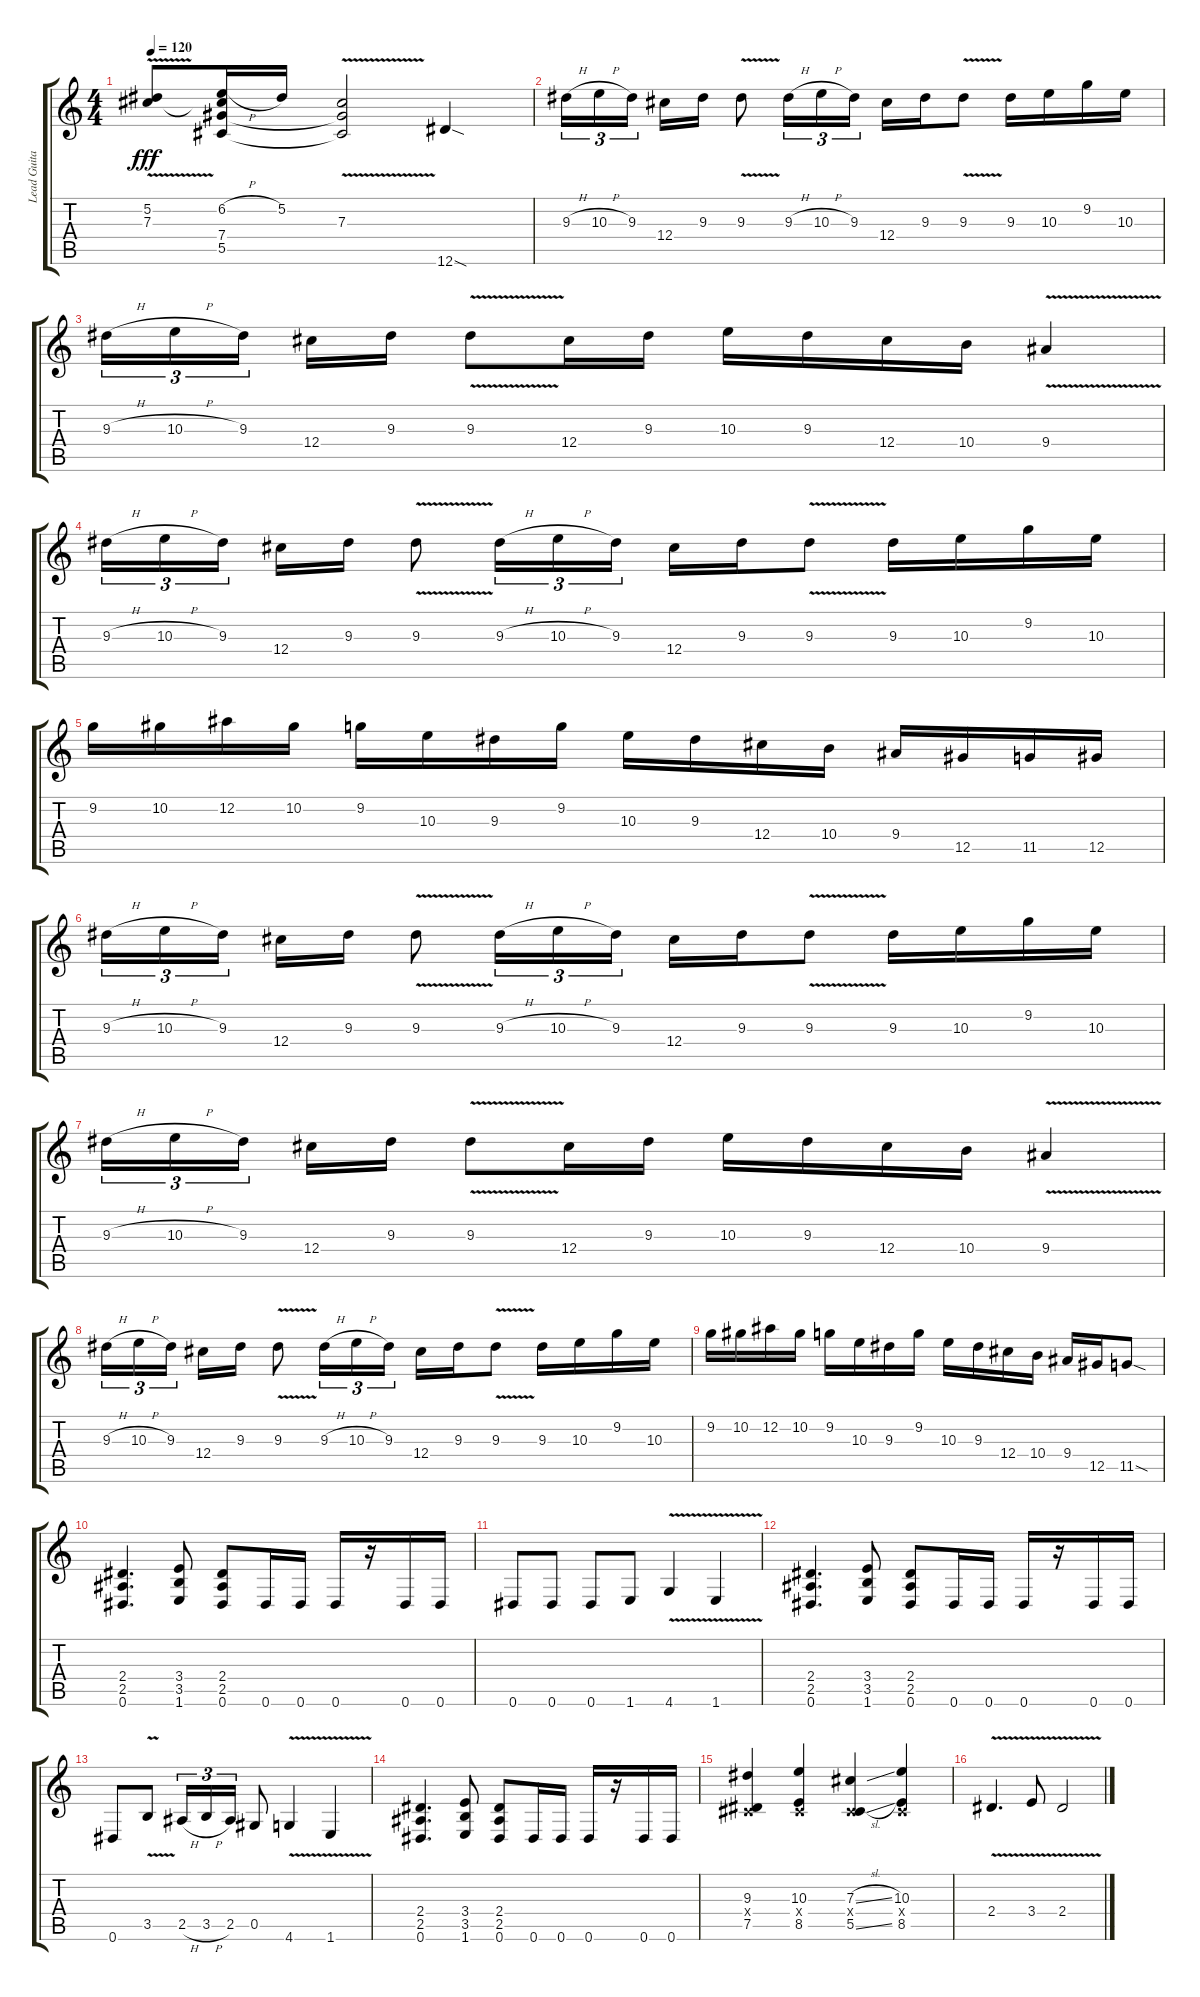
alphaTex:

\track ("Lead Guitar" "Lead Guita") {instrument overdrivenguitar}
\staff {score tabs}
\tuning (Eb4 Bb3 Gb3 Db3 Ab2 Eb2) {hide}
\ts (4 4)
\tempo 120
\clef g2
\ks c
(5.2{v} 7.3{t}).8{dy fff} (6.2{h} 7.3{t} 7.4{t} 5.5{t}).16 5.2.16 (7.3{v} 7.4{t} 5.5{t}).2 12.6{sod}.4 |
9.3{h}.16{tu (3 2)} 10.3{h}.16{tu (3 2)} 9.3.16{tu (3 2) beam splitsecondary} 12.4.16 9.3.16 9.3{v}.8 9.3{h}.16{tu (3 2)} 10.3{h}.16{tu (3 2)} 9.3.16{tu (3 2)} 12.4.16 9.3.16 9.3{v}.8 9.3.16 10.3.16 9.2.16 10.3.16 |
9.3{h}.16{tu (3 2)} 10.3{h}.16{tu (3 2)} 9.3.16{tu (3 2) beam splitsecondary} 12.4.16 9.3.16 9.3{v}.8 12.4.16 9.3.16 10.3.16 9.3.16 12.4.16 10.4.16 9.4{v}.4 |
9.3{h}.16{tu (3 2)} 10.3{h}.16{tu (3 2)} 9.3.16{tu (3 2) beam splitsecondary} 12.4.16 9.3.16 9.3{v}.8 9.3{h}.16{tu (3 2)} 10.3{h}.16{tu (3 2)} 9.3.16{tu (3 2)} 12.4.16 9.3.16 9.3{v}.8 9.3.16 10.3.16 9.2.16 10.3.16 |
9.2.16 10.2.16 12.2.16 10.2.16 9.2.16 10.3.16 9.3.16 9.2.16 10.3.16 9.3.16 12.4.16 10.4.16 9.4.16 12.5.16 11.5.16 12.5.16 |
9.3{h}.16{tu (3 2)} 10.3{h}.16{tu (3 2)} 9.3.16{tu (3 2) beam splitsecondary} 12.4.16 9.3.16 9.3{v}.8 9.3{h}.16{tu (3 2)} 10.3{h}.16{tu (3 2)} 9.3.16{tu (3 2)} 12.4.16 9.3.16 9.3{v}.8 9.3.16 10.3.16 9.2.16 10.3.16 |
9.3{h}.16{tu (3 2)} 10.3{h}.16{tu (3 2)} 9.3.16{tu (3 2) beam splitsecondary} 12.4.16 9.3.16 9.3{v}.8 12.4.16 9.3.16 10.3.16 9.3.16 12.4.16 10.4.16 9.4{v}.4 |
9.3{h}.16{tu (3 2)} 10.3{h}.16{tu (3 2)} 9.3.16{tu (3 2) beam splitsecondary} 12.4.16 9.3.16 9.3{v}.8 9.3{h}.16{tu (3 2)} 10.3{h}.16{tu (3 2)} 9.3.16{tu (3 2)} 12.4.16 9.3.16 9.3{v}.8 9.3.16 10.3.16 9.2.16 10.3.16 |
9.2.16 10.2.16 12.2.16 10.2.16 9.2.16 10.3.16 9.3.16 9.2.16 10.3.16 9.3.16 12.4.16 10.4.16 9.4.16 12.5.16 11.5{sod}.8 |
(2.4 2.5 0.6).4{d} (3.4 3.5 1.6).8 (2.4 2.5 0.6).8 0.6.16 0.6.16 0.6.16 r.16 0.6.16 0.6.16 |
0.6.8 0.6.8 0.6.8 1.6.8 4.6{v}.4 1.6{v}.4 |
(2.4 2.5 0.6).4{d} (3.4 3.5 1.6).8 (2.4 2.5 0.6).8 0.6.16 0.6.16 0.6.16 r.16 0.6.16 0.6.16 |
0.6.8 3.5{v}.8 2.5{h}.16{tu (3 2)} 3.5{h}.16{tu (3 2)} 2.5.16{tu (3 2)} 0.5.8 4.6{v}.4 1.6{v}.4 |
(2.4 2.5 0.6).4{d} (3.4 3.5 1.6).8 (2.4 2.5 0.6).8 0.6.16 0.6.16 0.6.16 r.16 0.6.16 0.6.16 |
(9.3 0.4{x} 7.5).4 (10.3 0.4{x} 8.5).4 (7.3{sl} 0.4{x} 5.5{sl}).4 (10.3 0.4{x} 8.5).4 |
2.4{v}.4{d} 3.4{v}.8 2.4{v}.2
